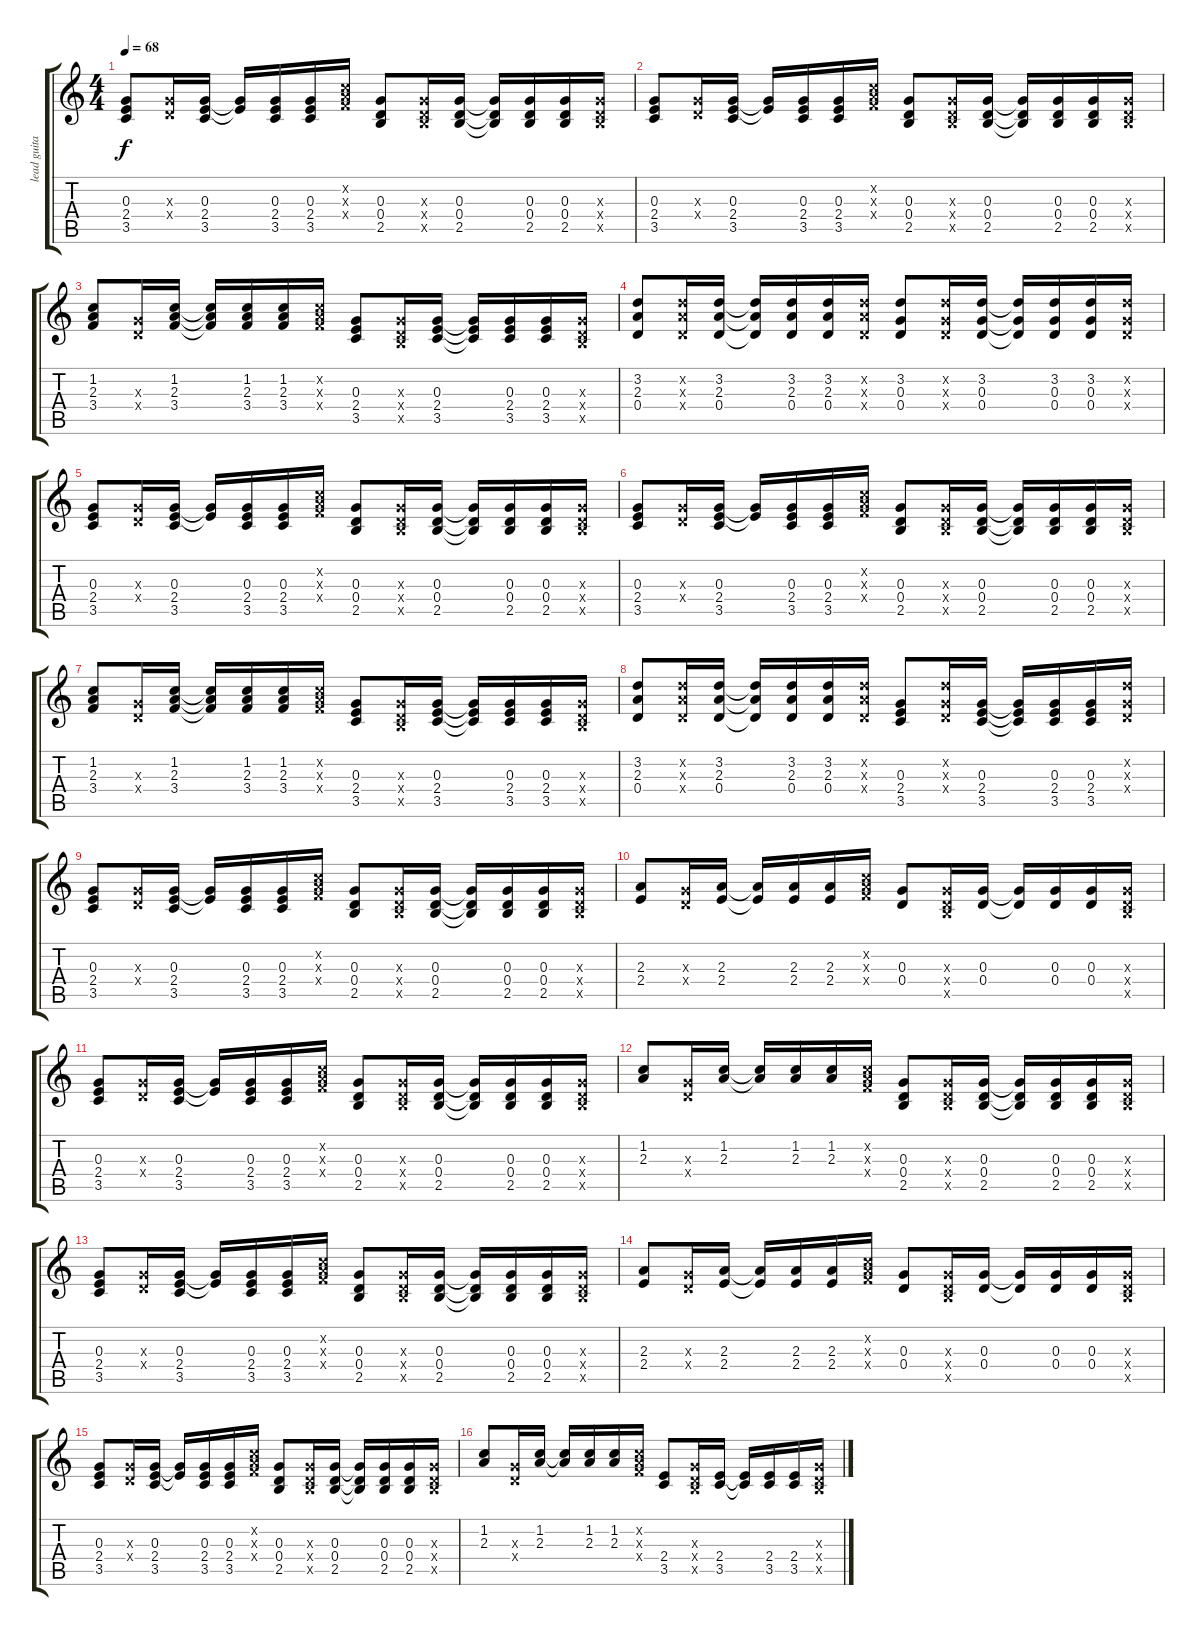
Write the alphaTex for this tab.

\track ("lead guitar" "lead guita") {instrument distortionguitar}
\staff {score tabs}
\tuning (E4 B3 G3 D3 A2 E2) {hide}
\ts (4 4)
\tempo 68
\clef g2
\ks c
(0.3 2.4 3.5).8{dy f} (0.3{x} 0.4{x}).16 (0.3 2.4 3.5).16 (0.3{t} 2.4{t}).16 (0.3 2.4 3.5).16 (0.3 2.4 3.5).16 (1.2{x} 2.3{x} 3.4{x}).16 (0.3 0.4 2.5).8 (0.3{x} 0.4{x} 2.5{x}).16 (0.3 0.4 2.5).16 (0.3{t} 0.4{t} 2.5{t}).16 (0.3 0.4 2.5).16 (0.3 0.4 2.5).16 (0.3{x} 0.4{x} 2.5{x}).16 |
(0.3 2.4 3.5).8 (0.3{x} 0.4{x}).16 (0.3 2.4 3.5).16 (0.3{t} 2.4{t}).16 (0.3 2.4 3.5).16 (0.3 2.4 3.5).16 (1.2{x} 2.3{x} 3.4{x}).16 (0.3 0.4 2.5).8 (0.3{x} 0.4{x} 2.5{x}).16 (0.3 0.4 2.5).16 (0.3{t} 0.4{t} 2.5{t}).16 (0.3 0.4 2.5).16 (0.3 0.4 2.5).16 (0.3{x} 0.4{x} 2.5{x}).16 |
(1.2 2.3 3.4).8 (0.3{x} 0.4{x}).16 (1.2 2.3 3.4).16 (1.2{t} 2.3{t} 3.4{t}).16 (1.2 2.3 3.4).16 (1.2 2.3 3.4).16 (1.2{x} 2.3{x} 3.4{x}).16 (0.3 2.4 3.5).8 (0.3{x} 0.4{x} 2.5{x}).16 (0.3 2.4 3.5).16 (0.3{t} 2.4{t} 3.5{t}).16 (0.3 2.4 3.5).16 (0.3 2.4 3.5).16 (0.3{x} 0.4{x} 2.5{x}).16 |
(3.2 2.3 0.4).8 (3.2{x} 2.3{x} 0.4{x}).16 (3.2 2.3 0.4).16 (3.2{t} 2.3{t} 0.4{t}).16 (3.2 2.3 0.4).16 (3.2 2.3 0.4).16 (3.2{x} 2.3{x} 0.4{x}).16 (3.2 0.3 0.4).8 (3.2{x} 0.3{x} 0.4{x}).16 (3.2 0.3 0.4).16 (3.2{t} 0.3{t} 0.4{t}).16 (3.2 0.3 0.4).16 (3.2 0.3 0.4).16 (3.2{x} 0.3{x} 0.4{x}).16 |
(0.3 2.4 3.5).8 (0.3{x} 0.4{x}).16 (0.3 2.4 3.5).16 (0.3{t} 2.4{t}).16 (0.3 2.4 3.5).16 (0.3 2.4 3.5).16 (1.2{x} 2.3{x} 3.4{x}).16 (0.3 0.4 2.5).8 (0.3{x} 0.4{x} 2.5{x}).16 (0.3 0.4 2.5).16 (0.3{t} 0.4{t} 2.5{t}).16 (0.3 0.4 2.5).16 (0.3 0.4 2.5).16 (0.3{x} 0.4{x} 2.5{x}).16 |
(0.3 2.4 3.5).8 (0.3{x} 0.4{x}).16 (0.3 2.4 3.5).16 (0.3{t} 2.4{t}).16 (0.3 2.4 3.5).16 (0.3 2.4 3.5).16 (1.2{x} 2.3{x} 3.4{x}).16 (0.3 0.4 2.5).8 (0.3{x} 0.4{x} 2.5{x}).16 (0.3 0.4 2.5).16 (0.3{t} 0.4{t} 2.5{t}).16 (0.3 0.4 2.5).16 (0.3 0.4 2.5).16 (0.3{x} 0.4{x} 2.5{x}).16 |
(1.2 2.3 3.4).8 (0.3{x} 0.4{x}).16 (1.2 2.3 3.4).16 (1.2{t} 2.3{t} 3.4{t}).16 (1.2 2.3 3.4).16 (1.2 2.3 3.4).16 (1.2{x} 2.3{x} 3.4{x}).16 (0.3 2.4 3.5).8 (0.3{x} 0.4{x} 2.5{x}).16 (0.3 2.4 3.5).16 (0.3{t} 2.4{t} 3.5{t}).16 (0.3 2.4 3.5).16 (0.3 2.4 3.5).16 (0.3{x} 0.4{x} 2.5{x}).16 |
(3.2 2.3 0.4).8 (3.2{x} 2.3{x} 0.4{x}).16 (3.2 2.3 0.4).16 (3.2{t} 2.3{t} 0.4{t}).16 (3.2 2.3 0.4).16 (3.2 2.3 0.4).16 (3.2{x} 2.3{x} 0.4{x}).16 (0.3 2.4 3.5).8 (3.2{x} 0.3{x} 0.4{x}).16 (0.3 2.4 3.5).16 (0.3{t} 2.4{t} 3.5{t}).16 (0.3 2.4 3.5).16 (0.3 2.4 3.5).16 (3.2{x} 0.3{x} 0.4{x}).16 |
(0.3 2.4 3.5).8 (0.3{x} 0.4{x}).16 (0.3 2.4 3.5).16 (0.3{t} 2.4{t}).16 (0.3 2.4 3.5).16 (0.3 2.4 3.5).16 (1.2{x} 2.3{x} 3.4{x}).16 (0.3 0.4 2.5).8 (0.3{x} 0.4{x} 2.5{x}).16 (0.3 0.4 2.5).16 (0.3{t} 0.4{t} 2.5{t}).16 (0.3 0.4 2.5).16 (0.3 0.4 2.5).16 (0.3{x} 0.4{x} 2.5{x}).16 |
(2.3 2.4).8 (0.3{x} 0.4{x}).16 (2.3 2.4).16 (2.3{t} 2.4{t}).16 (2.3 2.4).16 (2.3 2.4).16 (1.2{x} 2.3{x} 3.4{x}).16 (0.3 0.4).8 (0.3{x} 0.4{x} 2.5{x}).16 (0.3 0.4).16 (0.3{t} 0.4{t}).16 (0.3 0.4).16 (0.3 0.4).16 (0.3{x} 0.4{x} 2.5{x}).16 |
(0.3 2.4 3.5).8 (0.3{x} 0.4{x}).16 (0.3 2.4 3.5).16 (0.3{t} 2.4{t}).16 (0.3 2.4 3.5).16 (0.3 2.4 3.5).16 (1.2{x} 2.3{x} 3.4{x}).16 (0.3 0.4 2.5).8 (0.3{x} 0.4{x} 2.5{x}).16 (0.3 0.4 2.5).16 (0.3{t} 0.4{t} 2.5{t}).16 (0.3 0.4 2.5).16 (0.3 0.4 2.5).16 (0.3{x} 0.4{x} 2.5{x}).16 |
(1.2 2.3).8 (0.3{x} 0.4{x}).16 (1.2 2.3).16 (1.2{t} 2.3{t}).16 (1.2 2.3).16 (1.2 2.3).16 (1.2{x} 2.3{x} 3.4{x}).16 (0.3 0.4 2.5).8 (0.3{x} 0.4{x} 2.5{x}).16 (0.3 0.4 2.5).16 (0.3{t} 0.4{t} 2.5{t}).16 (0.3 0.4 2.5).16 (0.3 0.4 2.5).16 (0.3{x} 0.4{x} 2.5{x}).16 |
(0.3 2.4 3.5).8 (0.3{x} 0.4{x}).16 (0.3 2.4 3.5).16 (0.3{t} 2.4{t}).16 (0.3 2.4 3.5).16 (0.3 2.4 3.5).16 (1.2{x} 2.3{x} 3.4{x}).16 (0.3 0.4 2.5).8 (0.3{x} 0.4{x} 2.5{x}).16 (0.3 0.4 2.5).16 (0.3{t} 0.4{t} 2.5{t}).16 (0.3 0.4 2.5).16 (0.3 0.4 2.5).16 (0.3{x} 0.4{x} 2.5{x}).16 |
(2.3 2.4).8 (0.3{x} 0.4{x}).16 (2.3 2.4).16 (2.3{t} 2.4{t}).16 (2.3 2.4).16 (2.3 2.4).16 (1.2{x} 2.3{x} 3.4{x}).16 (0.3 0.4).8 (0.3{x} 0.4{x} 2.5{x}).16 (0.3 0.4).16 (0.3{t} 0.4{t}).16 (0.3 0.4).16 (0.3 0.4).16 (0.3{x} 0.4{x} 2.5{x}).16 |
(0.3 2.4 3.5).8 (0.3{x} 0.4{x}).16 (0.3 2.4 3.5).16 (0.3{t} 2.4{t}).16 (0.3 2.4 3.5).16 (0.3 2.4 3.5).16 (1.2{x} 2.3{x} 3.4{x}).16 (0.3 0.4 2.5).8 (0.3{x} 0.4{x} 2.5{x}).16 (0.3 0.4 2.5).16 (0.3{t} 0.4{t} 2.5{t}).16 (0.3 0.4 2.5).16 (0.3 0.4 2.5).16 (0.3{x} 0.4{x} 2.5{x}).16 |
(1.2 2.3).8 (0.3{x} 0.4{x}).16 (1.2 2.3).16 (1.2{t} 2.3{t}).16 (1.2 2.3).16 (1.2 2.3).16 (1.2{x} 2.3{x} 3.4{x}).16 (2.4 3.5).8 (0.3{x} 0.4{x} 2.5{x}).16 (2.4 3.5).16 (2.4{t} 3.5{t}).16 (2.4 3.5).16 (2.4 3.5).16 (0.3{x} 0.4{x} 2.5{x}).16
